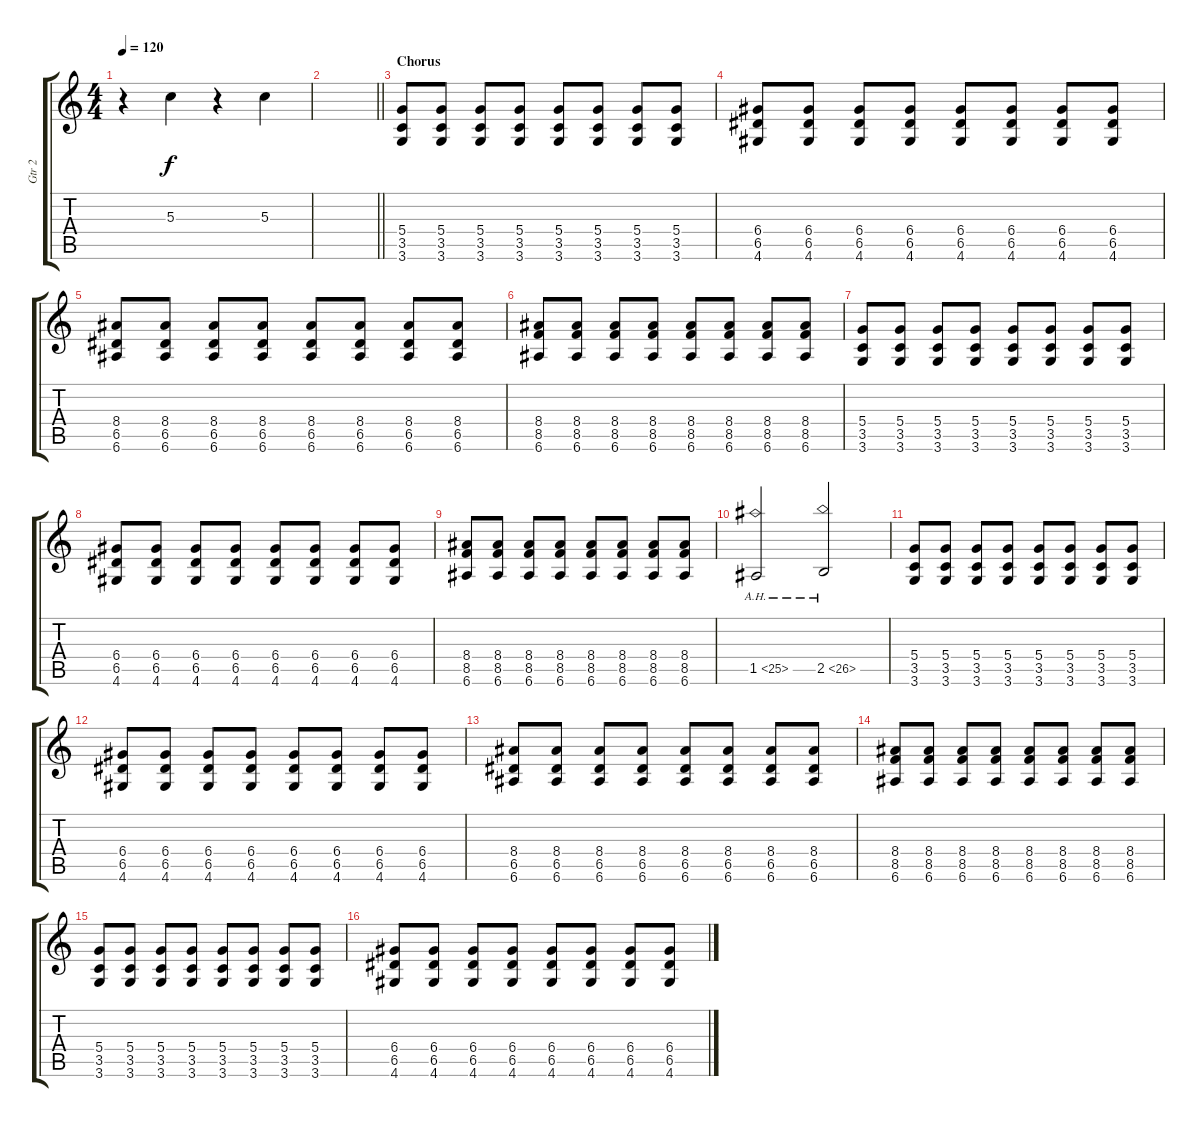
\track ("Gtr 2" "Gtr 2") {instrument overdrivenguitar}
\staff {score tabs}
\tuning (E4 B3 G3 D3 A2 E2) {hide}
\ts (4 4)
\tempo 120
\clef g2
\ks c
r.4{dy f} 5.3.4 r.4 5.3.4 |
\barLineRight lightlight
|
\section ("" "Chorus")
(5.4 3.5 3.6).8 (5.4 3.5 3.6).8 (5.4 3.5 3.6).8 (5.4 3.5 3.6).8 (5.4 3.5 3.6).8 (5.4 3.5 3.6).8 (5.4 3.5 3.6).8 (5.4 3.5 3.6).8 |
(6.4 6.5 4.6).8 (6.4 6.5 4.6).8 (6.4 6.5 4.6).8 (6.4 6.5 4.6).8 (6.4 6.5 4.6).8 (6.4 6.5 4.6).8 (6.4 6.5 4.6).8 (6.4 6.5 4.6).8 |
(8.4 6.5 6.6).8 (8.4 6.5 6.6).8 (8.4 6.5 6.6).8 (8.4 6.5 6.6).8 (8.4 6.5 6.6).8 (8.4 6.5 6.6).8 (8.4 6.5 6.6).8 (8.4 6.5 6.6).8 |
(8.4 8.5 6.6).8 (8.4 8.5 6.6).8 (8.4 8.5 6.6).8 (8.4 8.5 6.6).8 (8.4 8.5 6.6).8 (8.4 8.5 6.6).8 (8.4 8.5 6.6).8 (8.4 8.5 6.6).8 |
(5.4 3.5 3.6).8 (5.4 3.5 3.6).8 (5.4 3.5 3.6).8 (5.4 3.5 3.6).8 (5.4 3.5 3.6).8 (5.4 3.5 3.6).8 (5.4 3.5 3.6).8 (5.4 3.5 3.6).8 |
(6.4 6.5 4.6).8 (6.4 6.5 4.6).8 (6.4 6.5 4.6).8 (6.4 6.5 4.6).8 (6.4 6.5 4.6).8 (6.4 6.5 4.6).8 (6.4 6.5 4.6).8 (6.4 6.5 4.6).8 |
(8.4 8.5 6.6).8 (8.4 8.5 6.6).8 (8.4 8.5 6.6).8 (8.4 8.5 6.6).8 (8.4 8.5 6.6).8 (8.4 8.5 6.6).8 (8.4 8.5 6.6).8 (8.4 8.5 6.6).8 |
1.5{ah 24}.2 2.5{ah 24}.2 |
(5.4 3.5 3.6).8 (5.4 3.5 3.6).8 (5.4 3.5 3.6).8 (5.4 3.5 3.6).8 (5.4 3.5 3.6).8 (5.4 3.5 3.6).8 (5.4 3.5 3.6).8 (5.4 3.5 3.6).8 |
(6.4 6.5 4.6).8 (6.4 6.5 4.6).8 (6.4 6.5 4.6).8 (6.4 6.5 4.6).8 (6.4 6.5 4.6).8 (6.4 6.5 4.6).8 (6.4 6.5 4.6).8 (6.4 6.5 4.6).8 |
(8.4 6.5 6.6).8 (8.4 6.5 6.6).8 (8.4 6.5 6.6).8 (8.4 6.5 6.6).8 (8.4 6.5 6.6).8 (8.4 6.5 6.6).8 (8.4 6.5 6.6).8 (8.4 6.5 6.6).8 |
(8.4 8.5 6.6).8 (8.4 8.5 6.6).8 (8.4 8.5 6.6).8 (8.4 8.5 6.6).8 (8.4 8.5 6.6).8 (8.4 8.5 6.6).8 (8.4 8.5 6.6).8 (8.4 8.5 6.6).8 |
(5.4 3.5 3.6).8 (5.4 3.5 3.6).8 (5.4 3.5 3.6).8 (5.4 3.5 3.6).8 (5.4 3.5 3.6).8 (5.4 3.5 3.6).8 (5.4 3.5 3.6).8 (5.4 3.5 3.6).8 |
(6.4 6.5 4.6).8 (6.4 6.5 4.6).8 (6.4 6.5 4.6).8 (6.4 6.5 4.6).8 (6.4 6.5 4.6).8 (6.4 6.5 4.6).8 (6.4 6.5 4.6).8 (6.4 6.5 4.6).8
